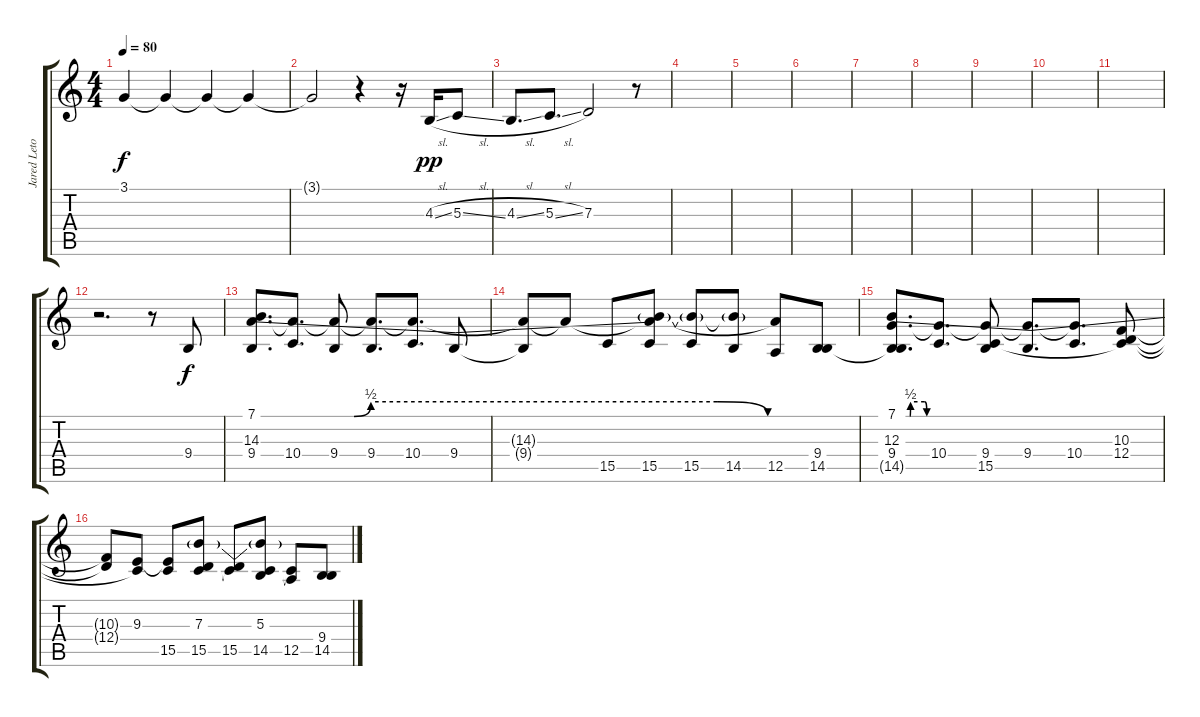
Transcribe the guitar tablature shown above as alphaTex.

\track ("Jared Leto - Vocals" "Jared Leto") {mute instrument clarinet}
\staff {score tabs}
\tuning (E4 B3 G3 D3 A2 E2) {hide}
\ts (4 4)
\tempo 80
\clef g2
\ks c
3.1{t}.4{dy f} 3.1{t}.4 3.1{t}.4 3.1{t}.4{volume 3} |
3.1{t}.2 r.4 r.16 4.3{sl}.16{dy pp volume 16} 5.3{sl}.8 |
4.3{sl}.8{d} 5.3{sl}.8{d} 7.3.2 r.8 |
|
|
|
|
|
|
|
|
r.2{d} r.8 9.4.8{dy f} |
(7.1{be (custom 0 0 11 0 13 2 54 2 60 0)} 14.3 9.4).8{d} (14.3{t} 10.4).8{d} (14.3{t} 9.4).8 (14.3{t} 9.4).8{d} (14.3{t} 10.4).8{d} 9.4.8 |
(14.3{t} 9.4{t}).8 14.3{t}.8 15.5.8 (7.1{t} 14.3{t} 15.5).8 (7.1{t} 15.5).8 (7.1{t} 14.5).8 (14.3{t} 12.5).8 (9.4 14.5).8 |
(7.1{be (custom 0 0 11 0 13 2 54 2 60 0)} 12.3 9.4 14.5{t}).8{d} (12.3{t} 10.4).8{d} (12.3{t} 9.4 15.5).8 (12.3{t} 9.4).8{d} (12.3{t} 10.4).8{d} (10.3 12.4 15.5{t}).8 |
(10.3{t} 12.4{t}).8 (9.3 15.5{t}).8 (9.3{t} 15.5).8 (7.1{t} 7.3 15.5).8 (7.3{t} 15.5).8 (7.1{t} 5.3 14.5).8 (5.3{t} 12.5).8 (9.4 14.5).8
